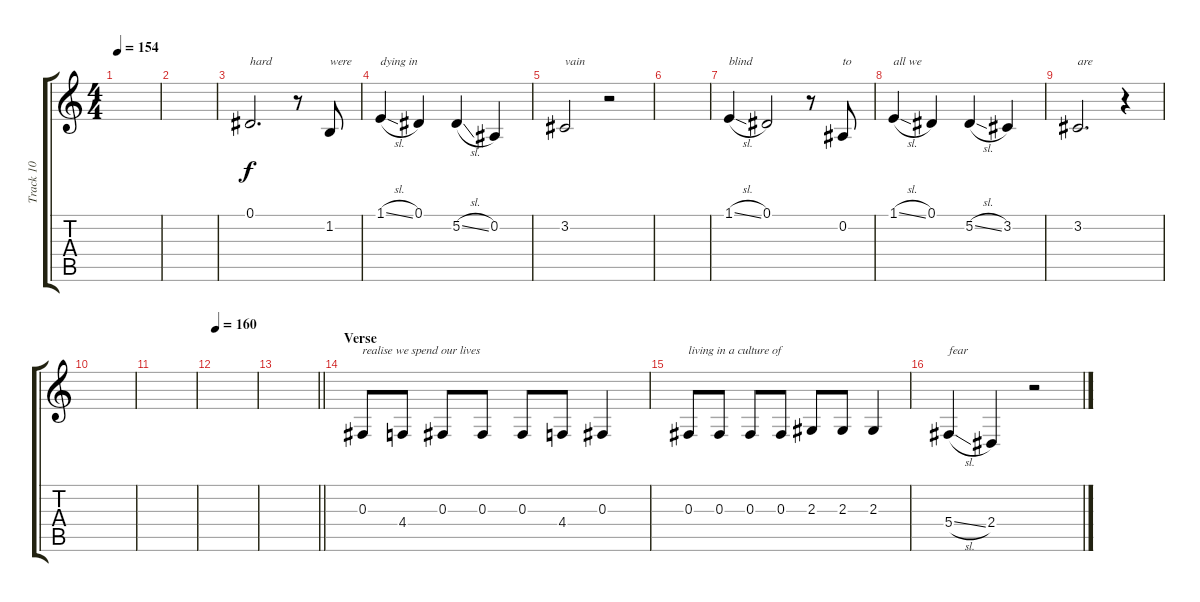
\track ("Track 10" "Track 10") {instrument altosax}
\staff {score tabs}
\tuning (Eb4 Bb3 Gb3 Db3 Ab2 Eb2) {hide}
\ts (4 4)
\tempo 154
\clef g2
\ks c
|
|
0.1.2{d txt "hard"} r.8 1.2.8{txt "were"} |
1.1{sl}.4{txt "dying in"} 0.1.4 5.2{sl}.4 0.2.4 |
3.2.2{txt "vain"} r.2 |
|
1.1{sl}.4{txt "blind"} 0.1.2 r.8 0.2.8{txt "to"} |
1.1{sl}.4{txt "all we"} 0.1.4 5.2{sl}.4 3.2.4 |
3.2.2{d txt "are"} r.4 |
|
|
\tempo 160
|
\barLineRight lightlight
|
\section ("" "Verse")
0.3.8{txt "realise we spend our lives"} 4.4.8 0.3.8 0.3.8 0.3.8 4.4.8 0.3.4 |
0.3.8{txt "living in a culture of"} 0.3.8 0.3.8 0.3.8 2.3.8 2.3.8 2.3.4 |
5.4{sl}.4{txt "fear"} 2.4.4 r.2
